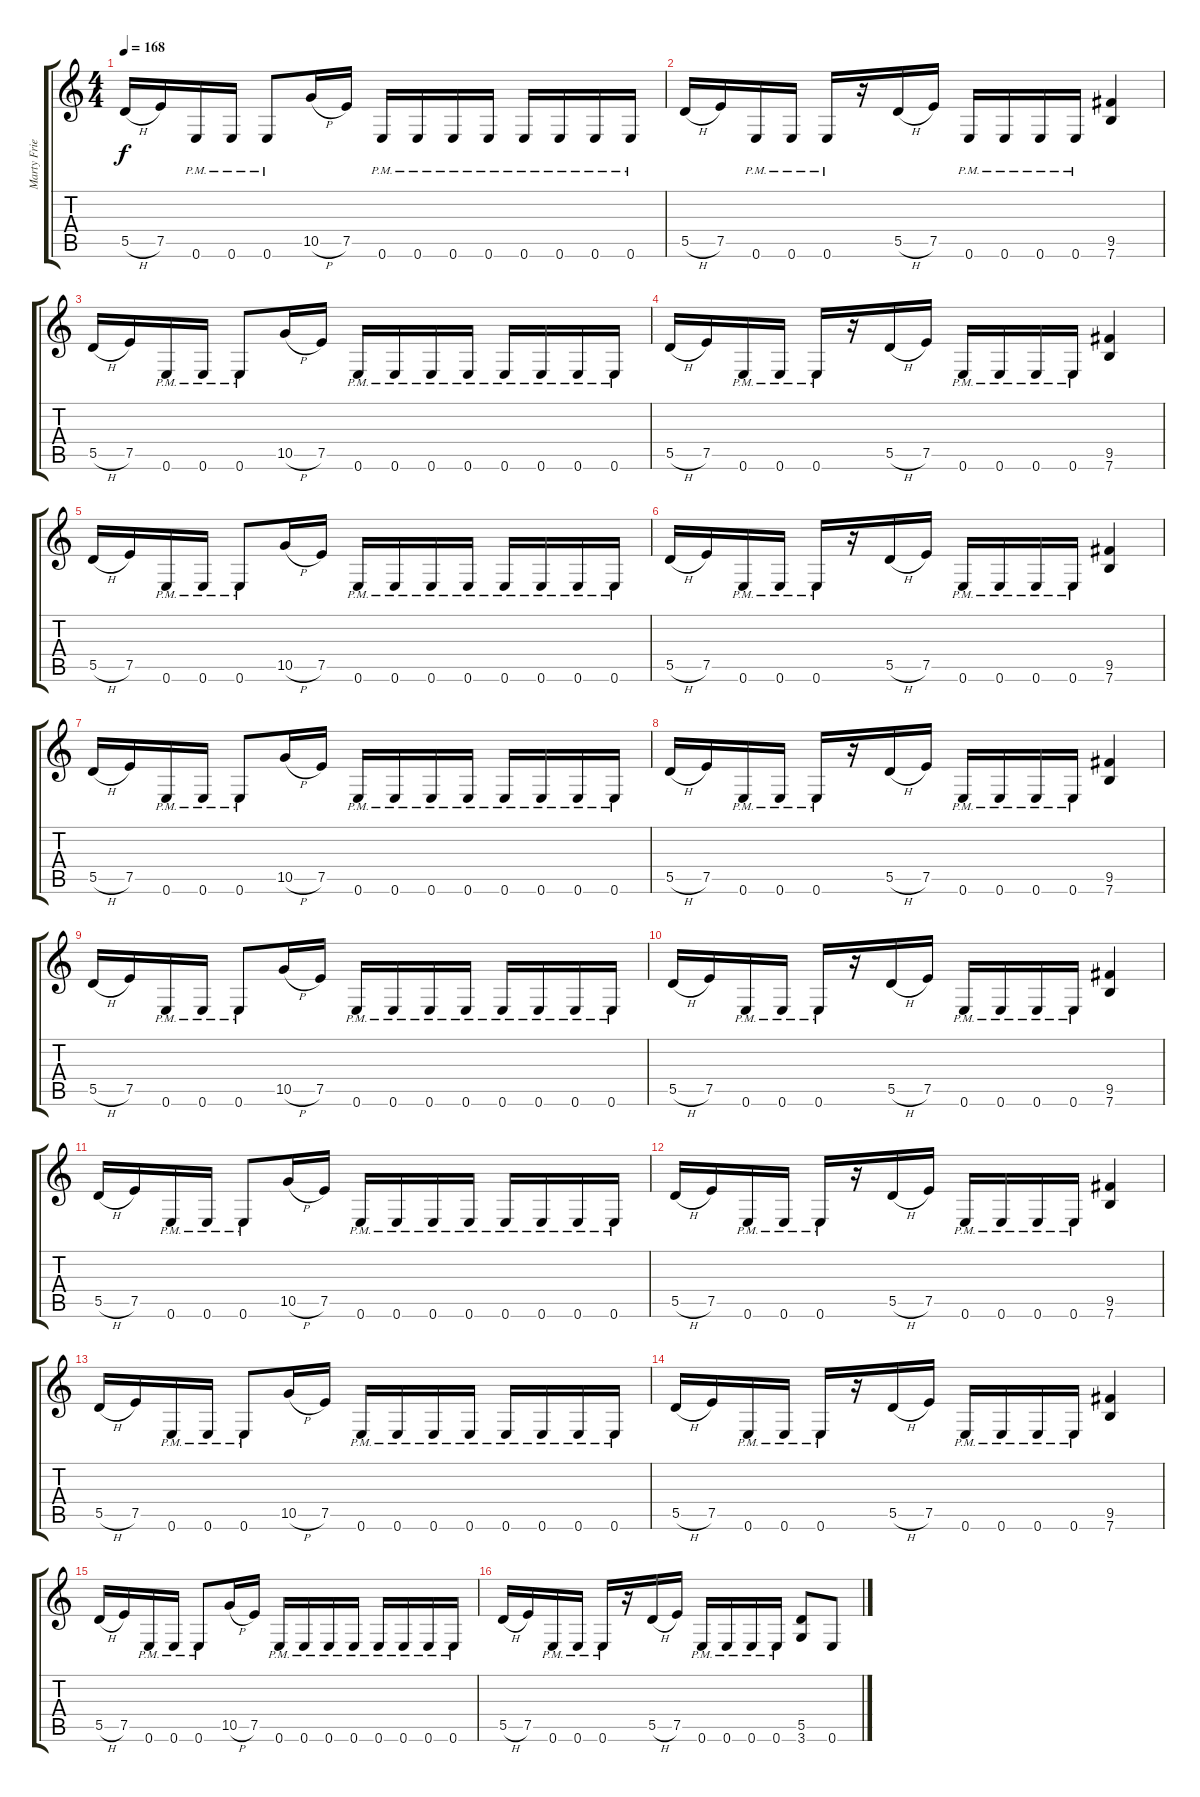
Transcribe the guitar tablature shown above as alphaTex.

\track ("Marty Friedman" "Marty Frie") {instrument distortionguitar}
\staff {score tabs}
\tuning (E4 B3 G3 D3 A2 E2) {hide}
\ts (4 4)
\tempo 168
\clef g2
\ks c
5.5{h}.16{dy f} 7.5.16 0.6{pm}.16 0.6{pm}.16 0.6{pm}.8 10.5{h}.16 7.5.16 0.6{pm}.16 0.6{pm}.16 0.6{pm}.16 0.6{pm}.16 0.6{pm}.16 0.6{pm}.16 0.6{pm}.16 0.6{pm}.16 |
5.5{h}.16 7.5.16 0.6{pm}.16 0.6{pm}.16 0.6{pm}.16 r.16 5.5{h}.16 7.5.16 0.6{pm}.16 0.6{pm}.16 0.6{pm}.16 0.6{pm}.16 (9.5 7.6).4 |
5.5{h}.16 7.5.16 0.6{pm}.16 0.6{pm}.16 0.6{pm}.8 10.5{h}.16 7.5.16 0.6{pm}.16 0.6{pm}.16 0.6{pm}.16 0.6{pm}.16 0.6{pm}.16 0.6{pm}.16 0.6{pm}.16 0.6{pm}.16 |
5.5{h}.16 7.5.16 0.6{pm}.16 0.6{pm}.16 0.6{pm}.16 r.16 5.5{h}.16 7.5.16 0.6{pm}.16 0.6{pm}.16 0.6{pm}.16 0.6{pm}.16 (9.5 7.6).4 |
5.5{h}.16 7.5.16 0.6{pm}.16 0.6{pm}.16 0.6{pm}.8 10.5{h}.16 7.5.16 0.6{pm}.16 0.6{pm}.16 0.6{pm}.16 0.6{pm}.16 0.6{pm}.16 0.6{pm}.16 0.6{pm}.16 0.6{pm}.16 |
5.5{h}.16 7.5.16 0.6{pm}.16 0.6{pm}.16 0.6{pm}.16 r.16 5.5{h}.16 7.5.16 0.6{pm}.16 0.6{pm}.16 0.6{pm}.16 0.6{pm}.16 (9.5 7.6).4 |
5.5{h}.16 7.5.16 0.6{pm}.16 0.6{pm}.16 0.6{pm}.8 10.5{h}.16 7.5.16 0.6{pm}.16 0.6{pm}.16 0.6{pm}.16 0.6{pm}.16 0.6{pm}.16 0.6{pm}.16 0.6{pm}.16 0.6{pm}.16 |
5.5{h}.16 7.5.16 0.6{pm}.16 0.6{pm}.16 0.6{pm}.16 r.16 5.5{h}.16 7.5.16 0.6{pm}.16 0.6{pm}.16 0.6{pm}.16 0.6{pm}.16 (9.5 7.6).4 |
5.5{h}.16 7.5.16 0.6{pm}.16 0.6{pm}.16 0.6{pm}.8 10.5{h}.16 7.5.16 0.6{pm}.16 0.6{pm}.16 0.6{pm}.16 0.6{pm}.16 0.6{pm}.16 0.6{pm}.16 0.6{pm}.16 0.6{pm}.16 |
5.5{h}.16 7.5.16 0.6{pm}.16 0.6{pm}.16 0.6{pm}.16 r.16 5.5{h}.16 7.5.16 0.6{pm}.16 0.6{pm}.16 0.6{pm}.16 0.6{pm}.16 (9.5 7.6).4 |
5.5{h}.16 7.5.16 0.6{pm}.16 0.6{pm}.16 0.6{pm}.8 10.5{h}.16 7.5.16 0.6{pm}.16 0.6{pm}.16 0.6{pm}.16 0.6{pm}.16 0.6{pm}.16 0.6{pm}.16 0.6{pm}.16 0.6{pm}.16 |
5.5{h}.16 7.5.16 0.6{pm}.16 0.6{pm}.16 0.6{pm}.16 r.16 5.5{h}.16 7.5.16 0.6{pm}.16 0.6{pm}.16 0.6{pm}.16 0.6{pm}.16 (9.5 7.6).4 |
5.5{h}.16 7.5.16 0.6{pm}.16 0.6{pm}.16 0.6{pm}.8 10.5{h}.16 7.5.16 0.6{pm}.16 0.6{pm}.16 0.6{pm}.16 0.6{pm}.16 0.6{pm}.16 0.6{pm}.16 0.6{pm}.16 0.6{pm}.16 |
5.5{h}.16 7.5.16 0.6{pm}.16 0.6{pm}.16 0.6{pm}.16 r.16 5.5{h}.16 7.5.16 0.6{pm}.16 0.6{pm}.16 0.6{pm}.16 0.6{pm}.16 (9.5 7.6).4 |
5.5{h}.16 7.5.16 0.6{pm}.16 0.6{pm}.16 0.6{pm}.8 10.5{h}.16 7.5.16 0.6{pm}.16 0.6{pm}.16 0.6{pm}.16 0.6{pm}.16 0.6{pm}.16 0.6{pm}.16 0.6{pm}.16 0.6{pm}.16 |
5.5{h}.16 7.5.16 0.6{pm}.16 0.6{pm}.16 0.6{pm}.16 r.16 5.5{h}.16 7.5.16 0.6{pm}.16 0.6{pm}.16 0.6{pm}.16 0.6{pm}.16 (5.5 3.6).8 0.6.8
